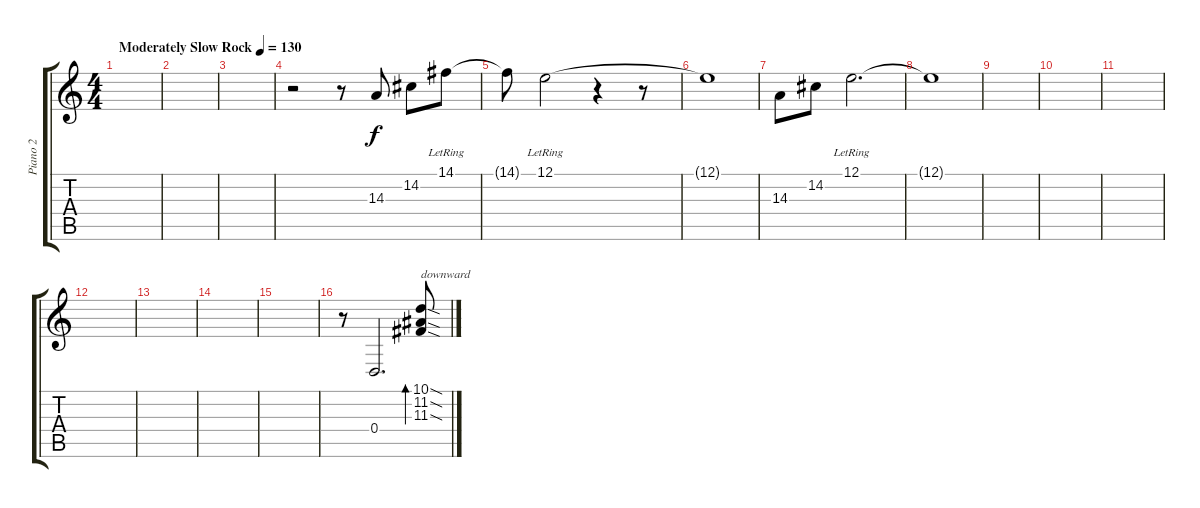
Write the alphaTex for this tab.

\track ("Piano 2" "Piano 2") {instrument acousticgrandpiano}
\staff {score tabs}
\tuning (E4 B3 G3 D3 A2 E2) {hide}
\ts (4 4)
\tempo (130 "Moderately Slow Rock")
\clef g2
\ks c
|
|
|
r.2 r.8 14.3.8 14.2.8 14.1{lr}.8 |
14.1{t}.8 12.1{lr}.2 r.4 r.8 |
12.1{t}.1 |
14.3.8 14.2.8 12.1{lr}.2{d} |
12.1{t}.1 |
|
|
|
|
|
|
|
r.8 0.4.2{d} (10.1{sod} 11.2{sod} 11.3{sod}).8{bd 30 txt "downward" volume 16 instrument acousticguitarsteel}
